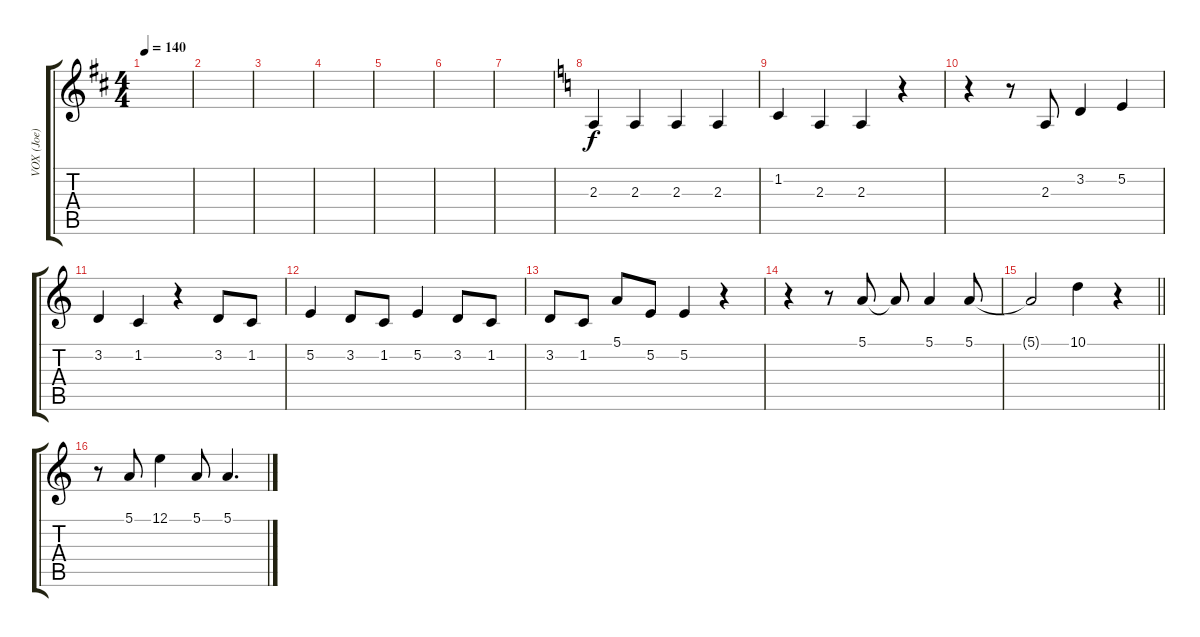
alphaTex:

\track ("VOX (Joe)" "VOX (Joe)") {instrument lead1square}
\staff {score tabs}
\tuning (E4 B3 G3 D3 A2 E2) {hide}
\ts (4 4)
\tempo 140
\clef g2
\ks bminor
|
|
|
|
|
|
|
\ks aminor
2.3.4 2.3.4 2.3.4 2.3.4 |
1.2.4 2.3.4 2.3.4 r.4 |
r.4 r.8 2.3.8 3.2.4 5.2.4 |
3.2.4 1.2.4 r.4 3.2.8 1.2.8 |
5.2.4 3.2.8 1.2.8 5.2.4 3.2.8 1.2.8 |
3.2.8 1.2.8 5.1.8 5.2.8 5.2.4 r.4 |
r.4 r.8 5.1.8 5.1{t}.8 5.1.4 5.1.8 |
\barLineRight lightlight
5.1{t}.2 10.1.4 r.4 |
r.8 5.1.8 12.1.4 5.1.8 5.1.4{d}
